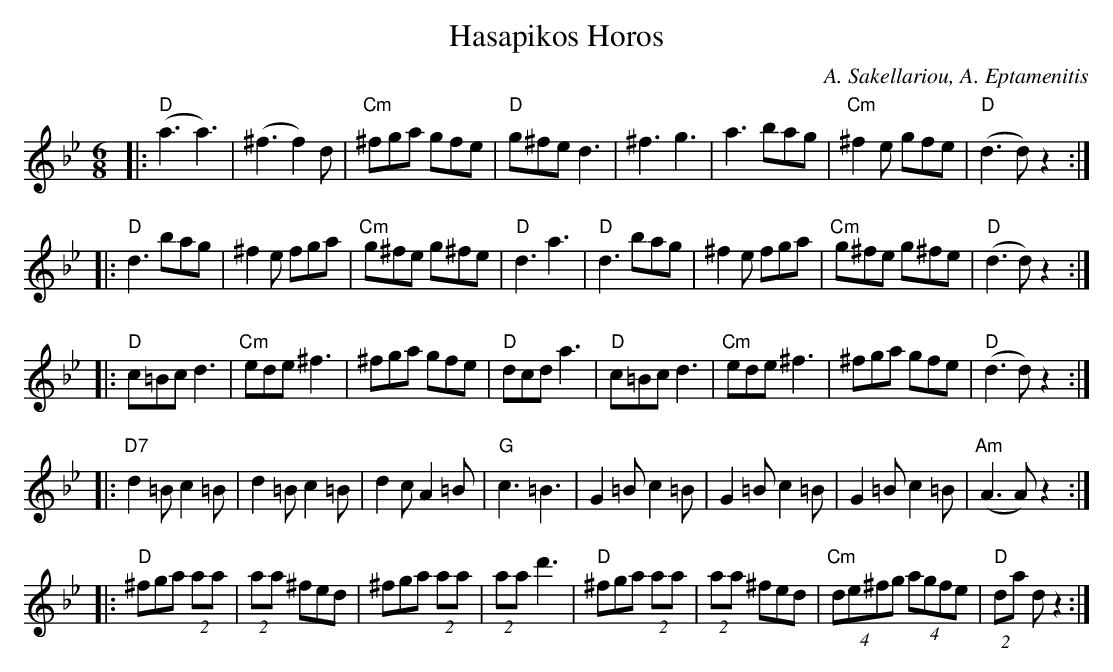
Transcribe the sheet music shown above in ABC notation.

X:1
T:Hasapikos Horos
C:A. Sakellariou, A. Eptamenitis
M:6/8
K:Gm
L:1/8
|: "D"(a3 a3) | (^f3 f2)d | "Cm"^fga gfe | "D"g^fe d3 | ^f3 g3 | a3 bag | "Cm"^f2e gfe | "D"(d3 d)z2 :|
|: "D"d3 bag | ^f2e fga | "Cm"g^fe g^fe | "D"d3 a3 | "D"d3 bag | ^f2e fga | "Cm"g^fe g^fe | "D"(d3 d)z2 :|
|: "D"c=Bc d3 | "Cm"ede ^f3 | ^fga gfe | "D"dcd a3 | "D"c=Bc d3 | "Cm"ede ^f3 | ^fga gfe | "D"(d3 d)z2 :|
|: "D7"d2=B c2=B | d2=B c2=B | d2c A2=B | "G"c3 =B3 | G2=B c2=B | G2=B c2=B | G2=B c2=B | "Am"(A3 A)z2 :|
|: "D"^fga (2aa | (2aa ^fed | ^fga (2aa | (2aa d'3 | "D"^fga (2aa | (2aa ^fed | "Cm"(4de^fg (4agfe | "D"(2da dz2 :|
